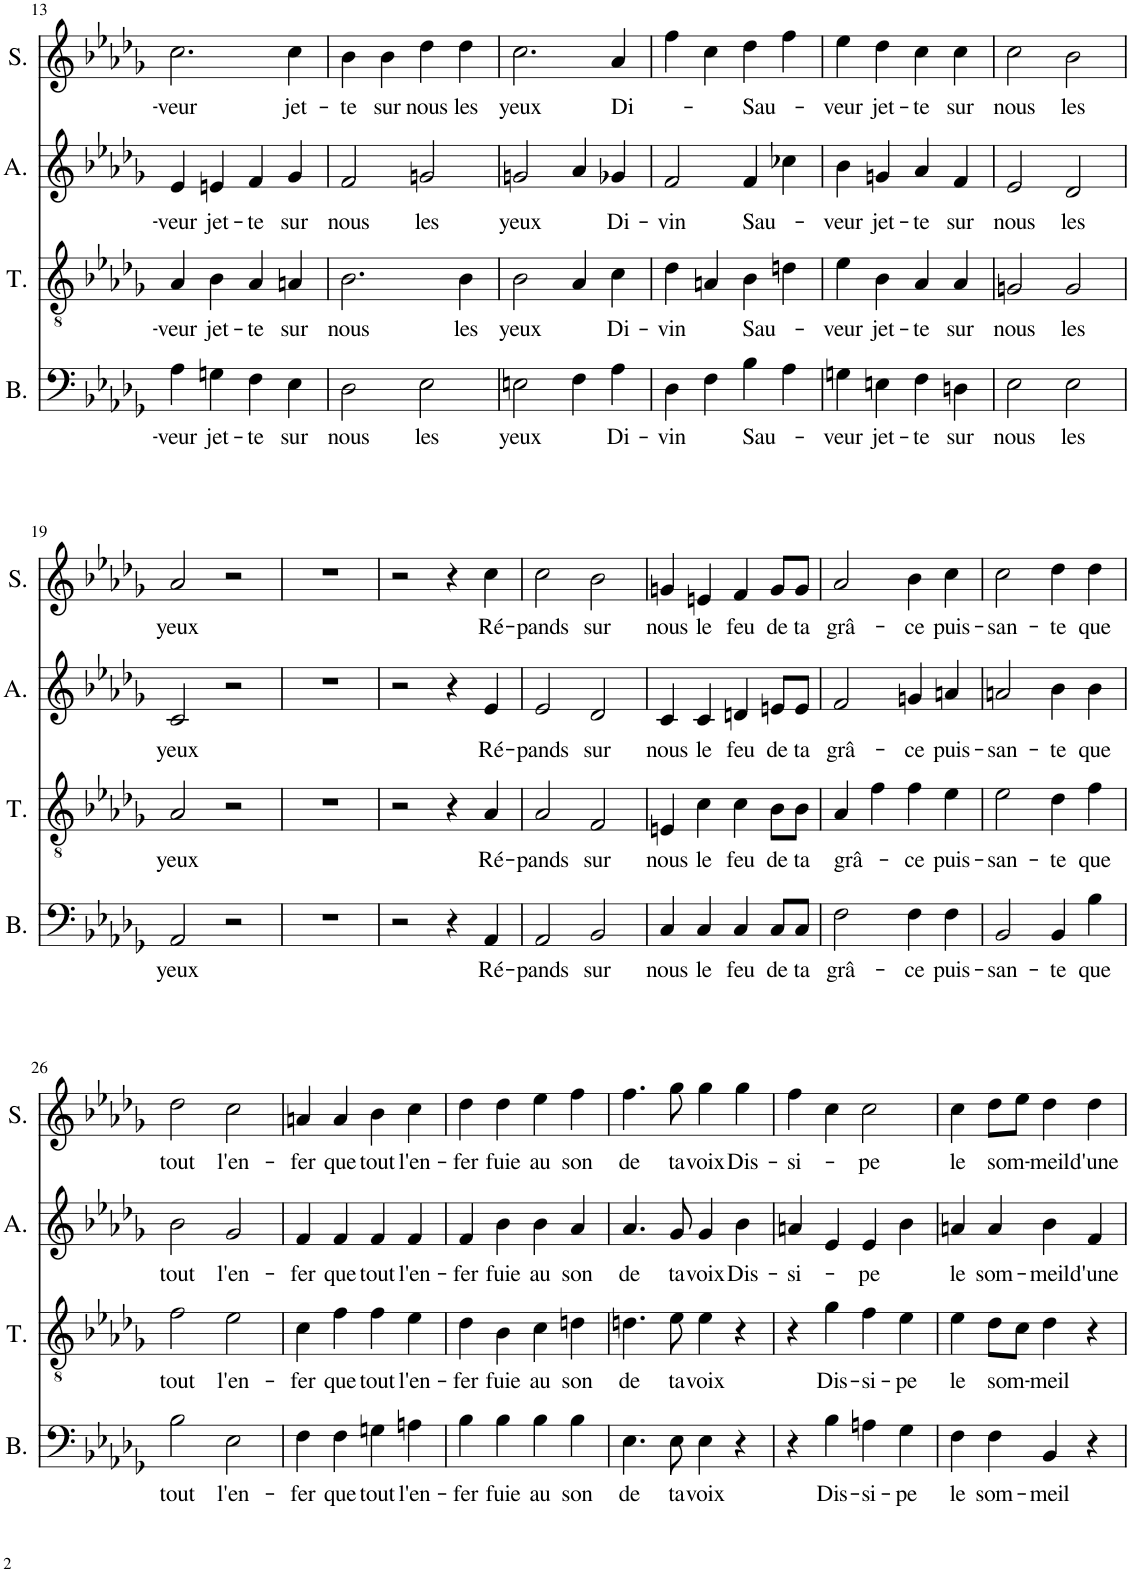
**kern	**text	**kern	**text	**kern	**text	**kern	**text
*part4	*part4	*part3	*part3	*part2	*part2	*part1	*part1
*staff4	*staff4	*staff3	*staff3	*staff2	*staff2	*staff1	*staff1
*I"Basse	*	*I"Ténor	*	*I"Alto	*	*I"Soprano	*
*I'B.	*	*I'T.	*	*I'A.	*	*I'S.	*
!!LO:PB:g=z
*clefF4	*	*clefGv2	*	*clefG2	*	*clefG2	*
*k[b-e-a-d-g-]	*	*k[b-e-a-d-g-]	*	*k[b-e-a-d-g-]	*	*k[b-e-a-d-g-]	*
*M4/4	*	*M4/4	*	*M4/4	*	*M4/4	*
=13	=13	=13	=13	=13	=13	=13	=13
!	!LO:LY:b	!	!LO:LY:b	!	!LO:LY:b	!	!LO:LY:b
4A-\	-veur	4A-/	-veur	4e-/	-veur	2.cc\	-veur
!	!LO:LY:b	!	!LO:LY:b	!	!LO:LY:b	!	!
4Gn\	jet-	4B-\	jet-	4en/	jet-	.	.
!	!LO:LY:b	!	!LO:LY:b	!	!LO:LY:b	!	!
4F\	-te	4A-/	-te	4f/	-te	.	.
!	!LO:LY:b	!	!LO:LY:b	!	!LO:LY:b	!	!LO:LY:b
4E-\	sur	4An/	sur	4g-/	sur	4cc\	jet-
=14	=14	=14	=14	=14	=14	=14	=14
!	!LO:LY:b	!	!LO:LY:b	!	!LO:LY:b	!	!LO:LY:b
2D-\	nous	2.B-\	nous	2f/	nous	4b-\	-te
!	!	!	!	!	!	!	!LO:LY:b
.	.	.	.	.	.	4b-\	sur
!	!LO:LY:b	!	!	!	!LO:LY:b	!	!LO:LY:b
2E-\	les	.	.	2gn/	les	4dd-\	nous
!	!	!	!LO:LY:b	!	!	!	!LO:LY:b
.	.	4B-\	les	.	.	4dd-\	les
=15	=15	=15	=15	=15	=15	=15	=15
!	!LO:LY:b	!	!LO:LY:b	!	!LO:LY:b	!	!LO:LY:b
2En\	yeux	2B-\	yeux	2gn/	yeux	2.cc\	yeux
4F\	.	4A-/	.	4a-/	.	.	.
!	!LO:LY:b	!	!LO:LY:b	!	!LO:LY:b	!	!LO:LY:b
4A-\	Di-	4c\	Di-	4g-X/	Di-	4a-/	Di-
=16	=16	=16	=16	=16	=16	=16	=16
!	!LO:LY:b	!	!LO:LY:b	!	!LO:LY:b	!	!
4D-\	-vin	4d-\	-vin	2f/	-vin	4ff\	.
4F\	.	4An/	.	.	.	4cc\	.
!	!LO:LY:b	!	!LO:LY:b	!	!LO:LY:b	!	!LO:LY:b
4B-\	Sau-	4B-\	Sau-	4f/	Sau-	4dd-\	Sau-
4A-\	.	4dn\	.	4cc-X\	.	4ff\	.
=17	=17	=17	=17	=17	=17	=17	=17
!	!LO:LY:b	!	!LO:LY:b	!	!LO:LY:b	!	!LO:LY:b
4Gn\	-veur	4e-\	-veur	4b-\	-veur	4ee-\	-veur
!	!LO:LY:b	!	!LO:LY:b	!	!LO:LY:b	!	!LO:LY:b
4En\	jet-	4B-\	jet-	4gn/	jet-	4dd-\	jet-
!	!LO:LY:b	!	!LO:LY:b	!	!LO:LY:b	!	!LO:LY:b
4F\	-te	4A-/	-te	4a-/	-te	4cc\	-te
!	!LO:LY:b	!	!LO:LY:b	!	!LO:LY:b	!	!LO:LY:b
4Dn\	sur	4A-/	sur	4f/	sur	4cc\	sur
=18	=18	=18	=18	=18	=18	=18	=18
!	!LO:LY:b	!	!LO:LY:b	!	!LO:LY:b	!	!LO:LY:b
2E-\	nous	2Gn/	nous	2e-/	nous	2cc\	nous
!	!LO:LY:b	!	!LO:LY:b	!	!LO:LY:b	!	!LO:LY:b
2E-\	les	2G/	les	2d-/	les	2b-\	les
!!LO:LB:g=z
=19	=19	=19	=19	=19	=19	=19	=19
!	!LO:LY:b	!	!LO:LY:b	!	!LO:LY:b	!	!LO:LY:b
2AA-/	yeux	2A-/	yeux	2c/	yeux	2a-/	yeux
2r	.	2r	.	2r	.	2r	.
=20	=20	=20	=20	=20	=20	=20	=20
1r	.	1r	.	1r	.	1r	.
=21	=21	=21	=21	=21	=21	=21	=21
2r	.	2r	.	2r	.	2r	.
4r	.	4r	.	4r	.	4r	.
!	!LO:LY:b	!	!LO:LY:b	!	!LO:LY:b	!	!LO:LY:b
4AA-/	Ré-	4A-/	Ré-	4e-/	Ré-	4cc\	Ré-
=22	=22	=22	=22	=22	=22	=22	=22
!	!LO:LY:b	!	!LO:LY:b	!	!LO:LY:b	!	!LO:LY:b
2AA-/	-pands	2A-/	-pands	2e-/	-pands	2cc\	-pands
!	!LO:LY:b	!	!LO:LY:b	!	!LO:LY:b	!	!LO:LY:b
2BB-/	sur	2F/	sur	2d-/	sur	2b-\	sur
=23	=23	=23	=23	=23	=23	=23	=23
!	!LO:LY:b	!	!LO:LY:b	!	!LO:LY:b	!	!LO:LY:b
4C/	nous	4En/	nous	4c/	nous	4gn/	nous
!	!LO:LY:b	!	!LO:LY:b	!	!LO:LY:b	!	!LO:LY:b
4C/	le	4c\	le	4c/	le	4en/	le
!	!LO:LY:b	!	!LO:LY:b	!	!LO:LY:b	!	!LO:LY:b
4C/	feu	4c\	feu	4dn/	feu	4f/	feu
!	!LO:LY:b	!	!LO:LY:b	!	!LO:LY:b	!	!LO:LY:b
8C/L	de	8B-\L	de	8en/L	de	8g/L	de
!	!LO:LY:b	!	!LO:LY:b	!	!LO:LY:b	!	!LO:LY:b
8C/J	ta	8B-\J	ta	8e/J	ta	8g/J	ta
=24	=24	=24	=24	=24	=24	=24	=24
!	!LO:LY:b	!	!LO:LY:b	!	!LO:LY:b	!	!LO:LY:b
2F\	grâ-	4A-/	grâ-	2f/	grâ-	2a-/	grâ-
.	.	4f\	.	.	.	.	.
!	!LO:LY:b	!	!LO:LY:b	!	!LO:LY:b	!	!LO:LY:b
4F\	-ce	4f\	-ce	4gn/	-ce	4b-\	-ce
!	!LO:LY:b	!	!LO:LY:b	!	!LO:LY:b	!	!LO:LY:b
4F\	puis-	4e-\	puis-	4an/	puis-	4cc\	puis-
=25	=25	=25	=25	=25	=25	=25	=25
!	!LO:LY:b	!	!LO:LY:b	!	!LO:LY:b	!	!LO:LY:b
2BB-/	-san-	2e-\	-san-	2an/	-san-	2cc\	-san-
!	!LO:LY:b	!	!LO:LY:b	!	!LO:LY:b	!	!LO:LY:b
4BB-/	-te	4d-\	-te	4b-\	-te	4dd-\	-te
!	!LO:LY:b	!	!LO:LY:b	!	!LO:LY:b	!	!LO:LY:b
4B-\	que	4f\	que	4b-\	que	4dd-\	que
!!LO:LB:g=z
=26	=26	=26	=26	=26	=26	=26	=26
!	!LO:LY:b	!	!LO:LY:b	!	!LO:LY:b	!	!LO:LY:b
2B-\	tout	2f\	tout	2b-\	tout	2dd-\	tout
!	!LO:LY:b	!	!LO:LY:b	!	!LO:LY:b	!	!LO:LY:b
2E-\	l'en-	2e-\	l'en-	2g-/	l'en-	2cc\	l'en-
=27	=27	=27	=27	=27	=27	=27	=27
!	!LO:LY:b	!	!LO:LY:b	!	!LO:LY:b	!	!LO:LY:b
4F\	-fer	4c\	-fer	4f/	-fer	4an/	-fer
!	!LO:LY:b	!	!LO:LY:b	!	!LO:LY:b	!	!LO:LY:b
4F\	que	4f\	que	4f/	que	4a/	que
!	!LO:LY:b	!	!LO:LY:b	!	!LO:LY:b	!	!LO:LY:b
4Gn\	tout	4f\	tout	4f/	tout	4b-\	tout
!	!LO:LY:b	!	!LO:LY:b	!	!LO:LY:b	!	!LO:LY:b
4An\	l'en-	4e-\	l'en-	4f/	l'en-	4cc\	l'en-
=28	=28	=28	=28	=28	=28	=28	=28
!	!LO:LY:b	!	!LO:LY:b	!	!LO:LY:b	!	!LO:LY:b
4B-\	-fer	4d-\	-fer	4f/	-fer	4dd-\	-fer
!	!LO:LY:b	!	!LO:LY:b	!	!LO:LY:b	!	!LO:LY:b
4B-\	fuie	4B-\	fuie	4b-\	fuie	4dd-\	fuie
!	!LO:LY:b	!	!LO:LY:b	!	!LO:LY:b	!	!LO:LY:b
4B-\	au	4c\	au	4b-\	au	4ee-\	au
!	!LO:LY:b	!	!LO:LY:b	!	!LO:LY:b	!	!LO:LY:b
4B-\	son	4dn\	son	4a-/	son	4ff\	son
=29	=29	=29	=29	=29	=29	=29	=29
!	!LO:LY:b	!	!LO:LY:b	!	!LO:LY:b	!	!LO:LY:b
4.E-\	de	4.dn\	de	4.a-/	de	4.ff\	de
!	!LO:LY:b	!	!LO:LY:b	!	!LO:LY:b	!	!LO:LY:b
8E-\	ta	8e-\	ta	8g-/	ta	8gg-\	ta
!	!LO:LY:b	!	!LO:LY:b	!	!LO:LY:b	!	!LO:LY:b
4E-\	voix	4e-\	voix	4g-/	voix	4gg-\	voix
!	!	!	!	!	!LO:LY:b	!	!LO:LY:b
4r	.	4r	.	4b-\	Dis-	4gg-\	Dis-
=30	=30	=30	=30	=30	=30	=30	=30
!	!	!	!	!	!LO:LY:b	!	!LO:LY:b
4r	.	4r	.	4an/	-si-	4ff\	-si-
!	!LO:LY:b	!	!LO:LY:b	!	!	!	!
4B-\	Dis-	4g-\	Dis-	4e-/	.	4cc\	.
!	!LO:LY:b	!	!LO:LY:b	!	!LO:LY:b	!	!LO:LY:b
4An\	-si-	4f\	-si-	4e-/	-pe	2cc\	-pe
!	!LO:LY:b	!	!LO:LY:b	!	!	!	!
4G-\	-pe	4e-\	-pe	4b-\	.	.	.
=31	=31	=31	=31	=31	=31	=31	=31
!	!LO:LY:b	!	!LO:LY:b	!	!LO:LY:b	!	!LO:LY:b
4F\	le	4e-\	le	4an/	le	4cc\	le
!	!LO:LY:b	!	!LO:LY:b	!	!LO:LY:b	!	!LO:LY:b
4F\	som-	8d-\L	som-	4a/	som-	8dd-\L	som-
.	.	8c\J	.	.	.	8ee-\J	.
!	!LO:LY:b	!	!LO:LY:b	!	!LO:LY:b	!	!LO:LY:b
4BB-/	-meil	4d-\	-meil	4b-\	-meil	4dd-\	-meil
!	!	!	!	!	!LO:LY:b	!	!LO:LY:b
4r	.	4r	.	4f/	d'une	4dd-\	d'une
=	=	=	=	=	=	=	=
*-	*-	*-	*-	*-	*-	*-	*-
